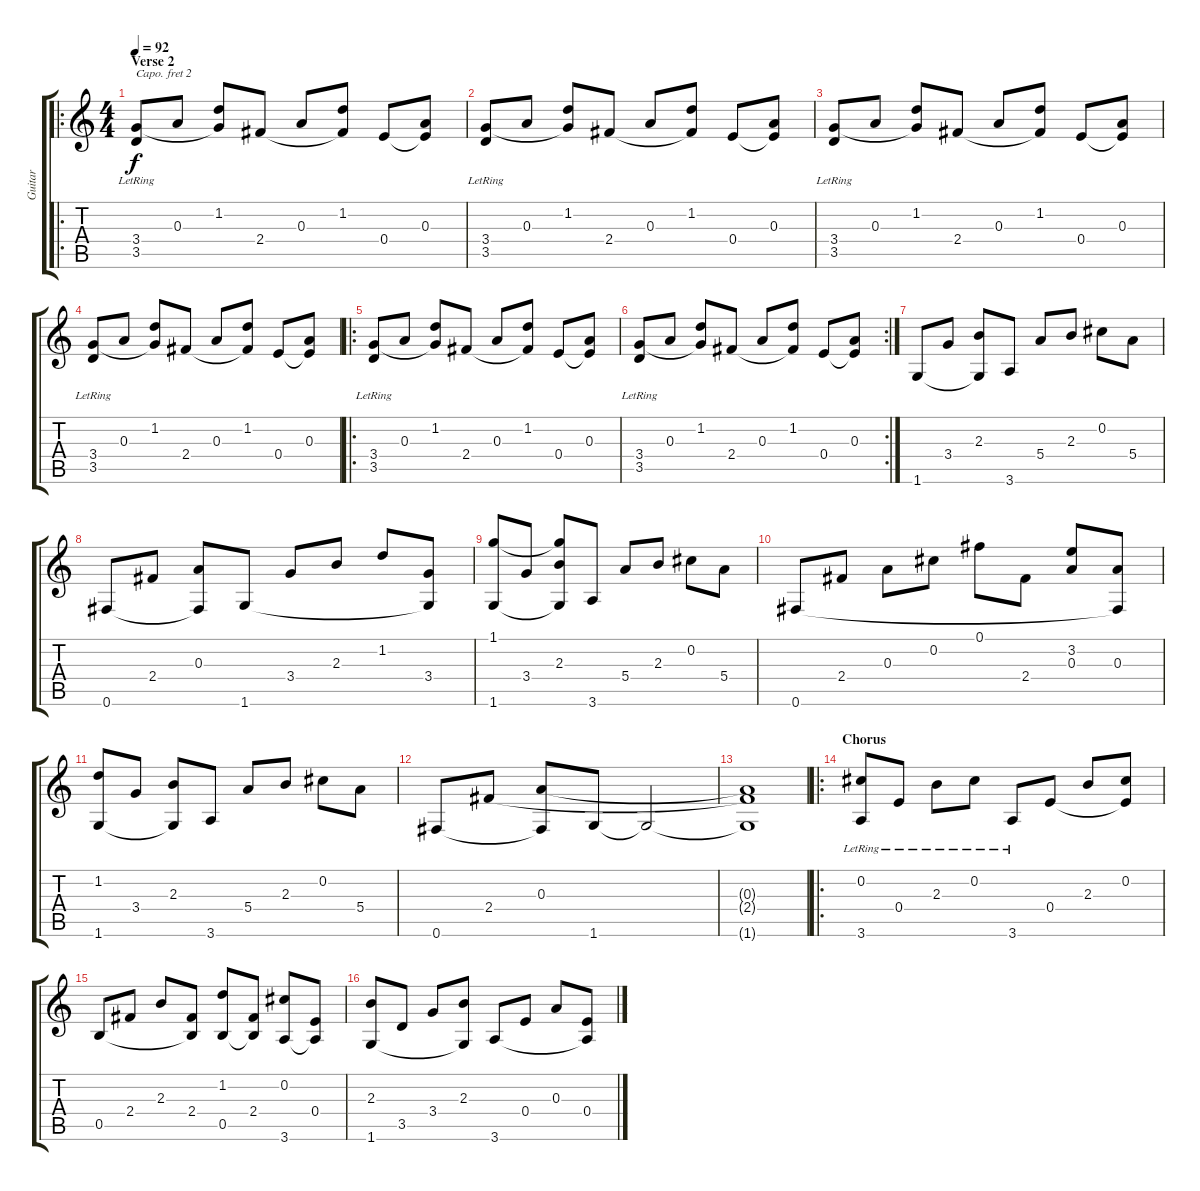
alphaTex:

\track ("Guitar" "Guitar") {instrument acousticguitarsteel}
\staff {score tabs}
\capo 2
\tuning (E4 B3 G3 D3 A2 E2) {hide}
\ro
\ts (4 4)
\section ("" "Verse 2")
\tempo 92
\clef g2
\ks c
(3.4 3.5{lr}).8{dy f} 0.3.8 (1.2 3.4{t}).8 2.4.8 0.3.8 (1.2 2.4{t}).8 0.4.8 (0.3 0.4{t}).8 |
(3.4 3.5{lr}).8 0.3.8 (1.2 3.4{t}).8 2.4.8 0.3.8 (1.2 2.4{t}).8 0.4.8 (0.3 0.4{t}).8 |
(3.4 3.5{lr}).8 0.3.8 (1.2 3.4{t}).8 2.4.8 0.3.8 (1.2 2.4{t}).8 0.4.8 (0.3 0.4{t}).8 |
(3.4 3.5{lr}).8 0.3.8 (1.2 3.4{t}).8 2.4.8 0.3.8 (1.2 2.4{t}).8 0.4.8 (0.3 0.4{t}).8 |
\ro
(3.4 3.5{lr}).8 0.3.8 (1.2 3.4{t}).8 2.4.8 0.3.8 (1.2 2.4{t}).8 0.4.8 (0.3 0.4{t}).8 |
\rc 2
(3.4 3.5{lr}).8 0.3.8 (1.2 3.4{t}).8 2.4.8 0.3.8 (1.2 2.4{t}).8 0.4.8 (0.3 0.4{t}).8 |
1.6.8 3.4.8 (2.3 1.6{t}).8 3.6.8 5.4.8 2.3.8 0.2.8 5.4.8 |
0.6.8 2.4.8 (0.3 0.6{t}).8 1.6.8 3.4.8 2.3.8 1.2.8 (3.4 1.6{t}).8 |
(1.1 1.6).8 3.4.8 (1.1{t} 2.3 1.6{t}).8 3.6.8 5.4.8 2.3.8 0.2.8 5.4.8 |
0.6.8 2.4.8 0.3.8 0.2.8 0.1.8 2.4.8 (3.2 0.3).8 (0.3 0.6{t}).8 |
(1.2 1.6).8 3.4.8 (2.3 1.6{t}).8 3.6.8 5.4.8 2.3.8 0.2.8 5.4.8 |
0.6.8 2.4.8 (0.3 0.6{t}).8 1.6.8 1.6{t}.2 |
(0.3{t} 2.4{t} 1.6{t}).1 |
\ro
\section ("" "Chorus")
(0.2{lr} 3.6{lr}).8 0.4{lr}.8 2.3{lr}.8 0.2{lr}.8 3.6{lr}.8 0.4.8 2.3.8 (0.2 0.4{t}).8 |
0.5.8 2.4.8 2.3.8 (2.4 0.5{t}).8 (1.2 0.5).8 (2.4 0.5{t}).8 (0.2 3.6).8 (0.4 3.6{t}).8 |
(2.3 1.6).8 3.5.8 3.4.8 (2.3 1.6{t}).8 3.6.8 0.4.8 0.3.8 (0.4 3.6{t}).8
